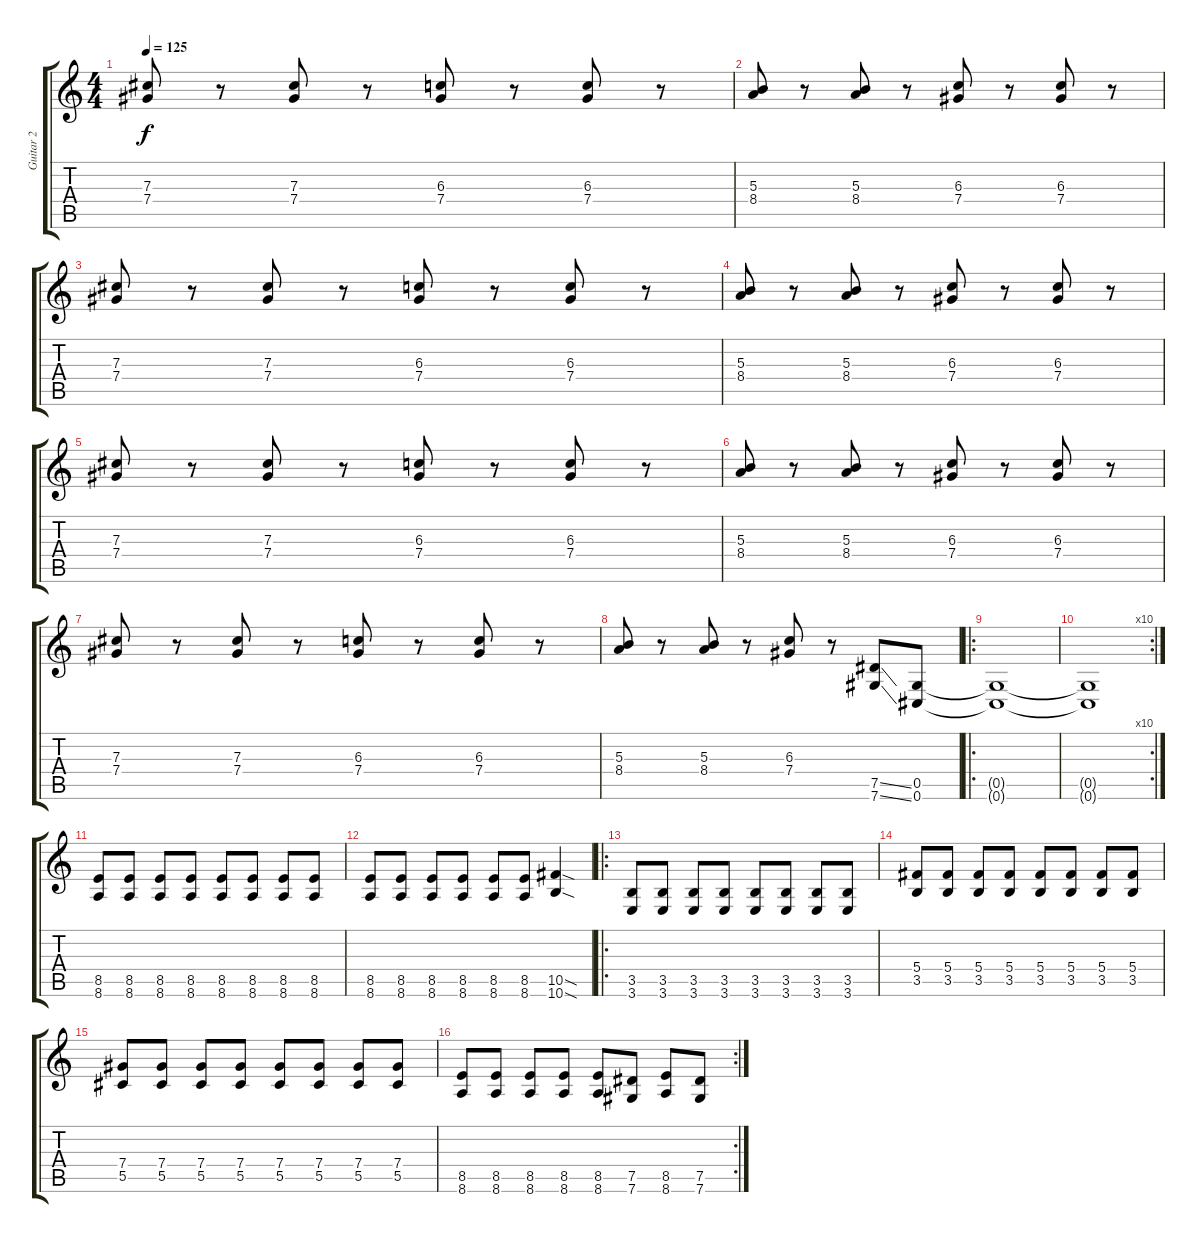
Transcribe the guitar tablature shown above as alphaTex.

\track ("Guitar 2" "Guitar 2") {instrument distortionguitar}
\staff {score tabs}
\tuning (Eb4 Bb3 Gb3 Db3 Ab2 Db2) {hide}
\ts (4 4)
\tempo 125
\clef g2
\ks c
(7.3 7.4).8{dy f instrument distortionguitar} r.8 (7.3 7.4).8 r.8 (6.3 7.4).8 r.8 (6.3 7.4).8 r.8 |
(5.3 8.4).8 r.8 (5.3 8.4).8 r.8 (6.3 7.4).8 r.8 (6.3 7.4).8 r.8 |
(7.3 7.4).8 r.8 (7.3 7.4).8 r.8 (6.3 7.4).8 r.8 (6.3 7.4).8 r.8 |
(5.3 8.4).8 r.8 (5.3 8.4).8 r.8 (6.3 7.4).8 r.8 (6.3 7.4).8 r.8 |
(7.3 7.4).8 r.8 (7.3 7.4).8 r.8 (6.3 7.4).8 r.8 (6.3 7.4).8 r.8 |
(5.3 8.4).8 r.8 (5.3 8.4).8 r.8 (6.3 7.4).8 r.8 (6.3 7.4).8 r.8 |
(7.3 7.4).8 r.8 (7.3 7.4).8 r.8 (6.3 7.4).8 r.8 (6.3 7.4).8 r.8 |
(5.3 8.4).8 r.8 (5.3 8.4).8 r.8 (6.3 7.4).8 r.8 (7.5{ss} 7.6{ss}).8{volume 13} (0.5 0.6).8 |
\ro
(0.5{t} 0.6{t}).1 |
\rc 10
(0.5{t} 0.6{t}).1 |
(8.5 8.6).8 (8.5 8.6).8 (8.5 8.6).8 (8.5 8.6).8 (8.5 8.6).8 (8.5 8.6).8 (8.5 8.6).8 (8.5 8.6).8 |
(8.5 8.6).8 (8.5 8.6).8 (8.5 8.6).8 (8.5 8.6).8 (8.5 8.6).8 (8.5 8.6).8 (10.5{sod} 10.6{sod}).4 |
\ro
(3.5 3.6).8 (3.5 3.6).8 (3.5 3.6).8 (3.5 3.6).8 (3.5 3.6).8 (3.5 3.6).8 (3.5 3.6).8 (3.5 3.6).8 |
(5.4 3.5).8 (5.4 3.5).8 (5.4 3.5).8 (5.4 3.5).8 (5.4 3.5).8 (5.4 3.5).8 (5.4 3.5).8 (5.4 3.5).8 |
(7.4 5.5).8 (7.4 5.5).8 (7.4 5.5).8 (7.4 5.5).8 (7.4 5.5).8 (7.4 5.5).8 (7.4 5.5).8 (7.4 5.5).8 |
\rc 2
(8.5 8.6).8 (8.5 8.6).8 (8.5 8.6).8 (8.5 8.6).8 (8.5 8.6).8 (7.5 7.6).8 (8.5 8.6).8 (7.5 7.6).8
